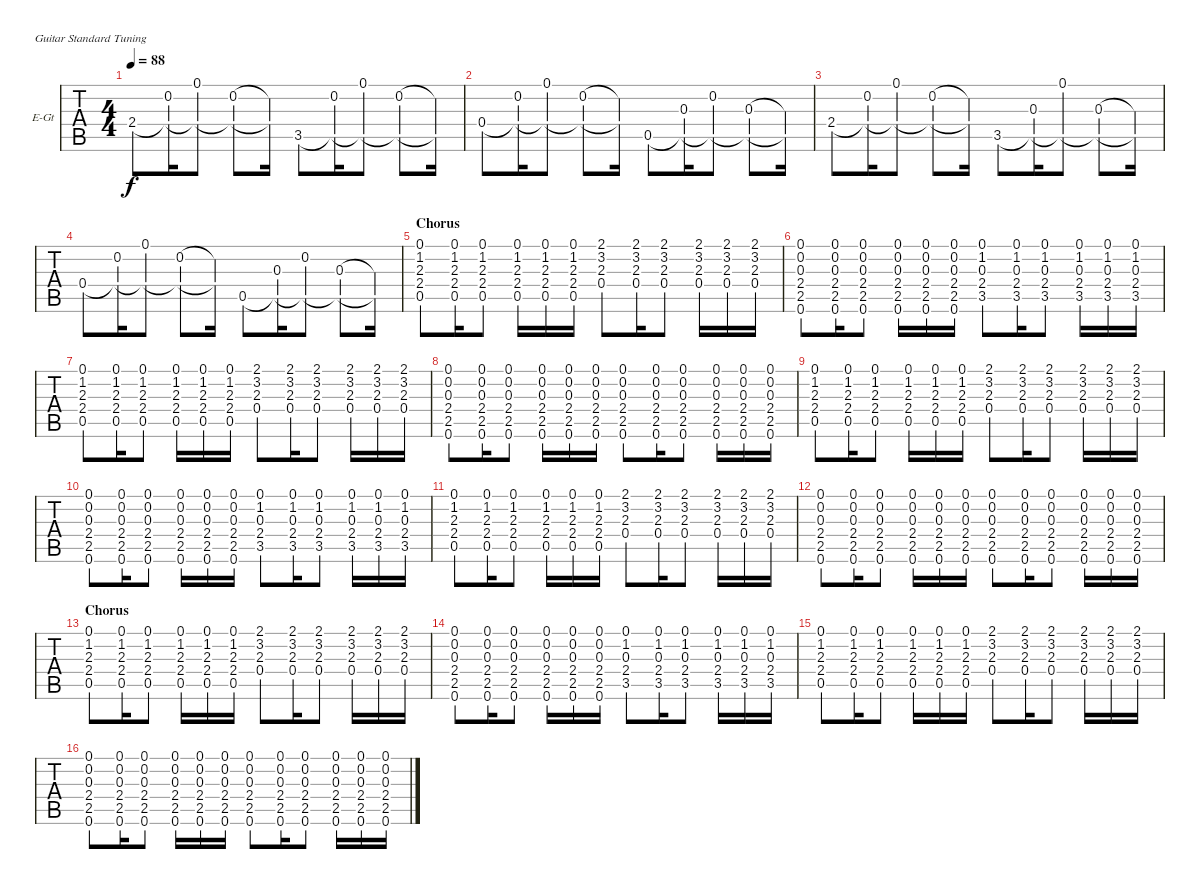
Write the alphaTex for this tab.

\bracketExtendMode groupsimilarinstruments
\firstSystemTrackNameOrientation horizontal
\otherSystemsTrackNameOrientation horizontal
\track ("Guitar Rythm" "E-Gt") {instrument electricguitarclean}
\staff {tabs}
\tuning (E4 B3 G3 D3 A2 E2)
\ts (4 4)
\tempo 88
\clef g2
\ks c
2.4.8{dy f} (0.2 2.4{t}).16 (0.1 2.4{t}).8 (0.2 2.4{t}).8 (0.2{t} 2.4{t}).16 3.5.8 (0.2 3.5{t}).16 (0.1 3.5{t}).8 (0.2 3.5{t}).8 (0.2{t} 3.5{t}).16 |
0.4.8 (0.2 0.4{t}).16 (0.1 0.4{t}).8 (0.2 0.4{t}).8 (0.2{t} 0.4{t}).16 0.5.8 (0.3 0.5{t}).16 (0.2 0.5{t}).8 (0.3 0.5{t}).8 (0.3{t} 0.5{t}).16 |
2.4.8 (0.2 2.4{t}).16 (0.1 2.4{t}).8 (0.2 2.4{t}).8 (0.2{t} 2.4{t}).16 3.5.8 (0.3 3.5{t}).16 (0.1 3.5{t}).8 (0.3 3.5{t}).8 (0.3{t} 3.5{t}).16 |
0.4.8 (0.2 0.4{t}).16 (0.1 0.4{t}).8 (0.2 0.4{t}).8 (0.2{t} 0.4{t}).16 0.5.8 (0.3 0.5{t}).16 (0.2 0.5{t}).8 (0.3 0.5{t}).8 (0.3{t} 0.5{t}).16 |
\section ("" "Chorus")
(0.5 2.4 2.3 1.2 0.1).8 (0.5 2.4 2.3 1.2 0.1).16 (0.5 2.4 2.3 1.2 0.1).8 (0.5 2.4 2.3 1.2 0.1).16 (0.5 2.4 2.3 1.2 0.1).16 (0.5 2.4 2.3 1.2 0.1).16 (0.4 2.3 3.2 2.1).8 (0.4 2.3 3.2 2.1).16 (0.4 2.3 3.2 2.1).8 (0.4 2.3 3.2 2.1).16 (0.4 2.3 3.2 2.1).16 (0.4 2.3 3.2 2.1).16 |
(0.6 2.5 2.4 0.3 0.2 0.1).8 (0.6 2.5 2.4 0.3 0.2 0.1).16 (0.6 2.5 2.4 0.3 0.2 0.1).8 (0.6 2.5 2.4 0.3 0.2 0.1).16 (0.6 2.5 2.4 0.3 0.2 0.1).16 (0.6 2.5 2.4 0.3 0.2 0.1).16 (3.5 2.4 0.3 1.2 0.1).8 (3.5 2.4 0.3 1.2 0.1).16 (3.5 2.4 0.3 1.2 0.1).8 (3.5 2.4 0.3 1.2 0.1).16 (3.5 2.4 0.3 1.2 0.1).16 (3.5 2.4 0.3 1.2 0.1).16 |
(0.5 2.4 2.3 1.2 0.1).8 (0.5 2.4 2.3 1.2 0.1).16 (0.5 2.4 2.3 1.2 0.1).8 (0.5 2.4 2.3 1.2 0.1).16 (0.5 2.4 2.3 1.2 0.1).16 (0.5 2.4 2.3 1.2 0.1).16 (0.4 2.3 3.2 2.1).8 (0.4 2.3 3.2 2.1).16 (0.4 2.3 3.2 2.1).8 (0.4 2.3 3.2 2.1).16 (0.4 2.3 3.2 2.1).16 (0.4 2.3 3.2 2.1).16 |
(0.6 2.5 2.4 0.3 0.2 0.1).8 (0.6 2.5 2.4 0.3 0.2 0.1).16 (0.6 2.5 2.4 0.3 0.2 0.1).8 (0.6 2.5 2.4 0.3 0.2 0.1).16 (0.6 2.5 2.4 0.3 0.2 0.1).16 (0.6 2.5 2.4 0.3 0.2 0.1).16 (0.6 2.5 2.4 0.3 0.2 0.1).8 (0.6 2.5 2.4 0.3 0.2 0.1).16 (0.6 2.5 2.4 0.3 0.2 0.1).8 (0.6 2.5 2.4 0.3 0.2 0.1).16 (0.6 2.5 2.4 0.3 0.2 0.1).16 (0.6 2.5 2.4 0.3 0.2 0.1).16 |
(0.5 2.4 2.3 1.2 0.1).8 (0.5 2.4 2.3 1.2 0.1).16 (0.5 2.4 2.3 1.2 0.1).8 (0.5 2.4 2.3 1.2 0.1).16 (0.5 2.4 2.3 1.2 0.1).16 (0.5 2.4 2.3 1.2 0.1).16 (0.4 2.3 3.2 2.1).8 (0.4 2.3 3.2 2.1).16 (0.4 2.3 3.2 2.1).8 (0.4 2.3 3.2 2.1).16 (0.4 2.3 3.2 2.1).16 (0.4 2.3 3.2 2.1).16 |
(0.6 2.5 2.4 0.3 0.2 0.1).8 (0.6 2.5 2.4 0.3 0.2 0.1).16 (0.6 2.5 2.4 0.3 0.2 0.1).8 (0.6 2.5 2.4 0.3 0.2 0.1).16 (0.6 2.5 2.4 0.3 0.2 0.1).16 (0.6 2.5 2.4 0.3 0.2 0.1).16 (3.5 2.4 0.3 1.2 0.1).8 (3.5 2.4 0.3 1.2 0.1).16 (3.5 2.4 0.3 1.2 0.1).8 (3.5 2.4 0.3 1.2 0.1).16 (3.5 2.4 0.3 1.2 0.1).16 (3.5 2.4 0.3 1.2 0.1).16 |
(0.5 2.4 2.3 1.2 0.1).8 (0.5 2.4 2.3 1.2 0.1).16 (0.5 2.4 2.3 1.2 0.1).8 (0.5 2.4 2.3 1.2 0.1).16 (0.5 2.4 2.3 1.2 0.1).16 (0.5 2.4 2.3 1.2 0.1).16 (0.4 2.3 3.2 2.1).8 (0.4 2.3 3.2 2.1).16 (0.4 2.3 3.2 2.1).8 (0.4 2.3 3.2 2.1).16 (0.4 2.3 3.2 2.1).16 (0.4 2.3 3.2 2.1).16 |
(0.6 2.5 2.4 0.3 0.2 0.1).8 (0.6 2.5 2.4 0.3 0.2 0.1).16 (0.6 2.5 2.4 0.3 0.2 0.1).8 (0.6 2.5 2.4 0.3 0.2 0.1).16 (0.6 2.5 2.4 0.3 0.2 0.1).16 (0.6 2.5 2.4 0.3 0.2 0.1).16 (0.6 2.5 2.4 0.3 0.2 0.1).8 (0.6 2.5 2.4 0.3 0.2 0.1).16 (0.6 2.5 2.4 0.3 0.2 0.1).8 (0.6 2.5 2.4 0.3 0.2 0.1).16 (0.6 2.5 2.4 0.3 0.2 0.1).16 (0.6 2.5 2.4 0.3 0.2 0.1).16 |
\section ("" "Chorus")
(0.5 2.4 2.3 1.2 0.1).8 (0.5 2.4 2.3 1.2 0.1).16 (0.5 2.4 2.3 1.2 0.1).8 (0.5 2.4 2.3 1.2 0.1).16 (0.5 2.4 2.3 1.2 0.1).16 (0.5 2.4 2.3 1.2 0.1).16 (0.4 2.3 3.2 2.1).8 (0.4 2.3 3.2 2.1).16 (0.4 2.3 3.2 2.1).8 (0.4 2.3 3.2 2.1).16 (0.4 2.3 3.2 2.1).16 (0.4 2.3 3.2 2.1).16 |
(0.6 2.5 2.4 0.3 0.2 0.1).8 (0.6 2.5 2.4 0.3 0.2 0.1).16 (0.6 2.5 2.4 0.3 0.2 0.1).8 (0.6 2.5 2.4 0.3 0.2 0.1).16 (0.6 2.5 2.4 0.3 0.2 0.1).16 (0.6 2.5 2.4 0.3 0.2 0.1).16 (3.5 2.4 0.3 1.2 0.1).8 (3.5 2.4 0.3 1.2 0.1).16 (3.5 2.4 0.3 1.2 0.1).8 (3.5 2.4 0.3 1.2 0.1).16 (3.5 2.4 0.3 1.2 0.1).16 (3.5 2.4 0.3 1.2 0.1).16 |
(0.5 2.4 2.3 1.2 0.1).8 (0.5 2.4 2.3 1.2 0.1).16 (0.5 2.4 2.3 1.2 0.1).8 (0.5 2.4 2.3 1.2 0.1).16 (0.5 2.4 2.3 1.2 0.1).16 (0.5 2.4 2.3 1.2 0.1).16 (0.4 2.3 3.2 2.1).8 (0.4 2.3 3.2 2.1).16 (0.4 2.3 3.2 2.1).8 (0.4 2.3 3.2 2.1).16 (0.4 2.3 3.2 2.1).16 (0.4 2.3 3.2 2.1).16 |
(0.6 2.5 2.4 0.3 0.2 0.1).8 (0.6 2.5 2.4 0.3 0.2 0.1).16 (0.6 2.5 2.4 0.3 0.2 0.1).8 (0.6 2.5 2.4 0.3 0.2 0.1).16 (0.6 2.5 2.4 0.3 0.2 0.1).16 (0.6 2.5 2.4 0.3 0.2 0.1).16 (0.6 2.5 2.4 0.3 0.2 0.1).8 (0.6 2.5 2.4 0.3 0.2 0.1).16 (0.6 2.5 2.4 0.3 0.2 0.1).8 (0.6 2.5 2.4 0.3 0.2 0.1).16 (0.6 2.5 2.4 0.3 0.2 0.1).16 (0.6 2.5 2.4 0.3 0.2 0.1).16
